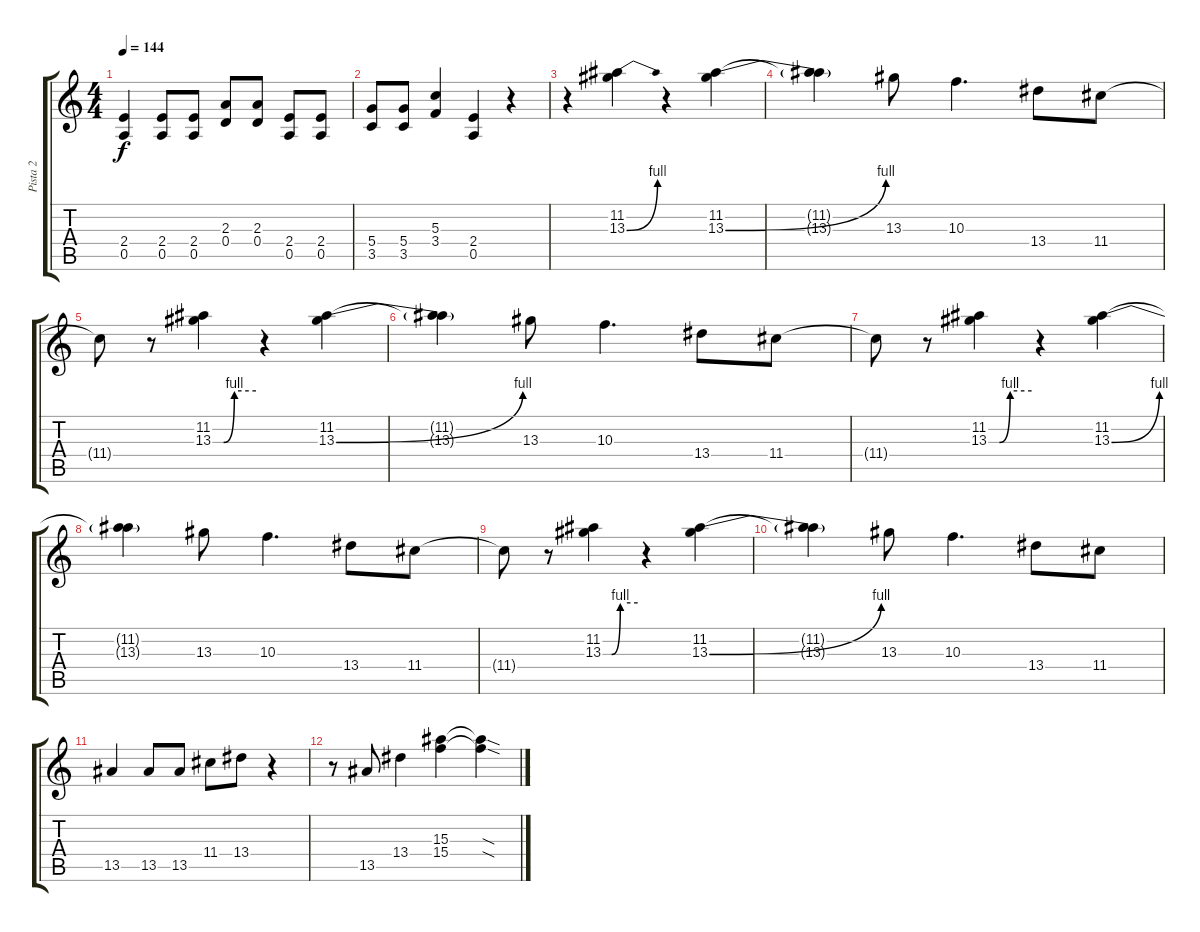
\track ("Pista 2" "Pista 2") {instrument overdrivenguitar}
\staff {score tabs}
\tuning (E4 B3 G3 D3 A2 E2) {hide}
\ts (4 4)
\tempo 144
\clef g2
\ks c
(2.4 0.5).4{dy f} (2.4 0.5).8 (2.4 0.5).8 (2.3 0.4).8 (2.3 0.4).8 (2.4 0.5).8 (2.4 0.5).8 |
(5.4 3.5).8 (5.4 3.5).8 (5.3 3.4).4 (2.4 0.5).4 r.4 |
r.4 (11.2 13.3{be (bend 0 0 60 4)}).4 r.4 (11.2 13.3{be (bend 0 0 60 4)}).4 |
(11.2{t} 13.3{t}).4 13.3.8 10.3.4{d} 13.4.8 11.4.8 |
11.4{t}.8 r.8 (11.2 13.3{be (custom 0 0 15 0 30 4 60 4)}).4 r.4 (11.2 13.3{be (bend 0 0 60 4)}).4 |
(11.2{t} 13.3{t}).4 13.3.8 10.3.4{d} 13.4.8 11.4.8 |
11.4{t}.8 r.8 (11.2 13.3{be (custom 0 0 15 0 30 4 60 4)}).4 r.4 (11.2 13.3{be (bend 0 0 60 4)}).4 |
(11.2{t} 13.3{t}).4 13.3.8 10.3.4{d} 13.4.8 11.4.8 |
11.4{t}.8 r.8 (11.2 13.3{be (custom 0 0 15 0 30 4 60 4)}).4 r.4 (11.2 13.3{be (bend 0 0 60 4)}).4 |
(11.2{t} 13.3{t}).4 13.3.8 10.3.4{d} 13.4.8 11.4.8 |
13.5.4 13.5.8 13.5.8 11.4.8 13.4.8 r.4 |
r.8 13.5.8 13.4.4 (15.3 15.4).4 (15.3{sod t} 15.4{sod t}).4
